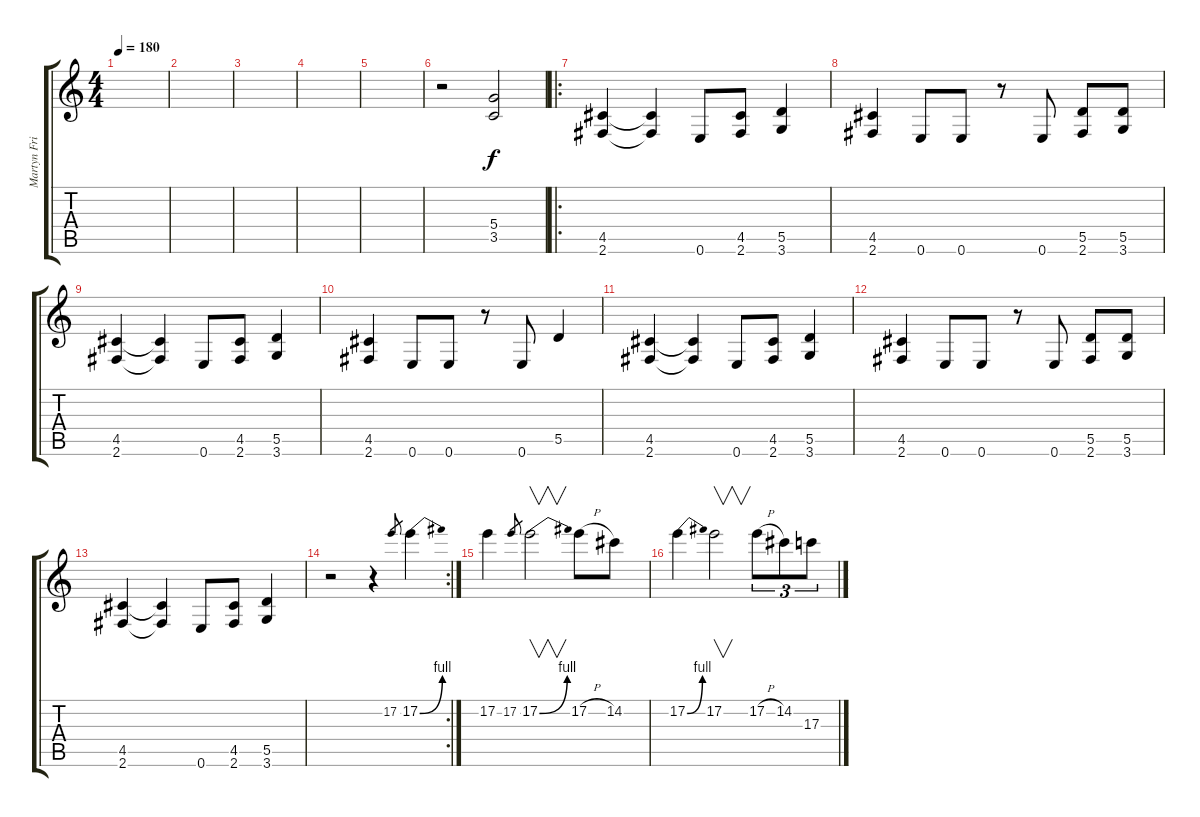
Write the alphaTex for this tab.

\track ("Martyn Friedman" "Martyn Fri") {instrument overdrivenguitar}
\staff {score tabs}
\tuning (E4 B3 G3 D3 A2 E2) {hide}
\ts (4 4)
\tempo 180
\clef g2
\ks c
|
|
|
|
|
r.2 (5.4 3.5).2 |
\ro
(4.5 2.6).4 (4.5{t} 2.6{t}).4 0.6.8 (4.5 2.6).8 (5.5 3.6).4 |
(4.5 2.6).4 0.6.8 0.6.8 r.8 0.6.8 (5.5 2.6).8 (5.5 3.6).8 |
(4.5 2.6).4 (4.5{t} 2.6{t}).4 0.6.8 (4.5 2.6).8 (5.5 3.6).4 |
(4.5 2.6).4 0.6.8 0.6.8 r.8 0.6.8 5.5.4 |
(4.5 2.6).4 (4.5{t} 2.6{t}).4 0.6.8 (4.5 2.6).8 (5.5 3.6).4 |
(4.5 2.6).4 0.6.8 0.6.8 r.8 0.6.8 (5.5 2.6).8 (5.5 3.6).8 |
(4.5 2.6).4 (4.5{t} 2.6{t}).4 0.6.8 (4.5 2.6).8 (5.5 3.6).4 |
\rc 2
r.2 r.4 17.2.8{gr} 17.2{be (bend 0 0 60 4)}.4 |
17.2.4 17.2.8{gr} 17.2{be (bend 0 0 60 4)}.2{v} 17.2{h}.8 14.2.8 |
17.2{be (bend 0 0 60 4)}.4 17.2.2{v} 17.2{h}.8{tu (3 2)} 14.2.8{tu (3 2)} 17.3.8{tu (3 2)}
